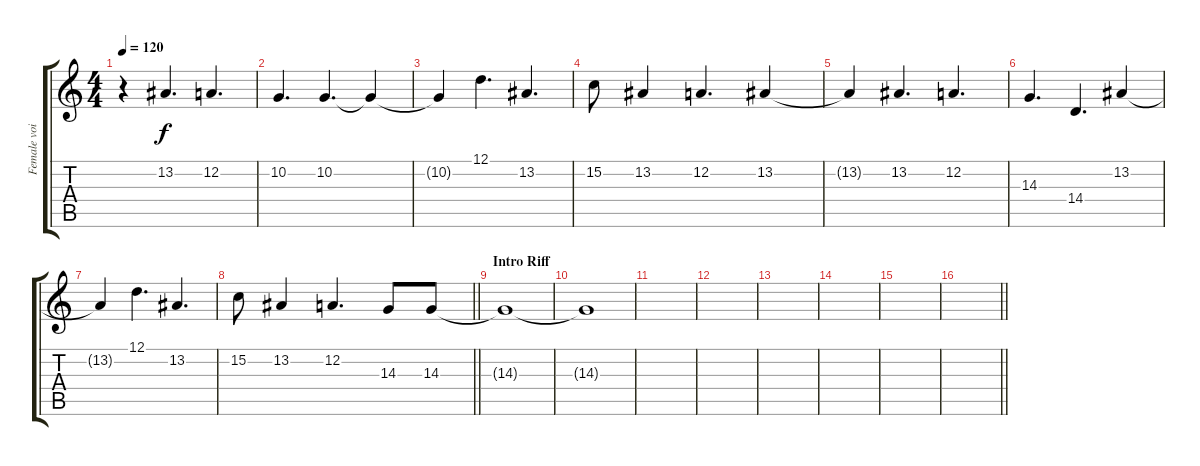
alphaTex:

\track ("Female voice" "Female voi") {instrument choiraahs}
\staff {score tabs}
\tuning (D4 A3 F3 C3 G2 D2) {hide}
\ts (4 4)
\tempo 120
\clef g2
\ks c
r.4{dy f} 13.2.4{d} 12.2.4{d} |
10.2.4{d} 10.2.4{d} 10.2{t}.4 |
10.2{t}.4 12.1.4{d} 13.2.4{d} |
15.2.8 13.2.4 12.2.4{d} 13.2.4 |
13.2{t}.4 13.2.4{d} 12.2.4{d} |
14.3.4{d} 14.4.4{d} 13.2.4 |
13.2{t}.4 12.1.4{d} 13.2.4{d} |
\barLineRight lightlight
15.2.8 13.2.4 12.2.4{d} 14.3.8 14.3.8 |
\section ("" "Intro Riff")
14.3{t}.1{volume 4} |
14.3{t}.1 |
|
|
|
|
|
\barLineRight lightlight
